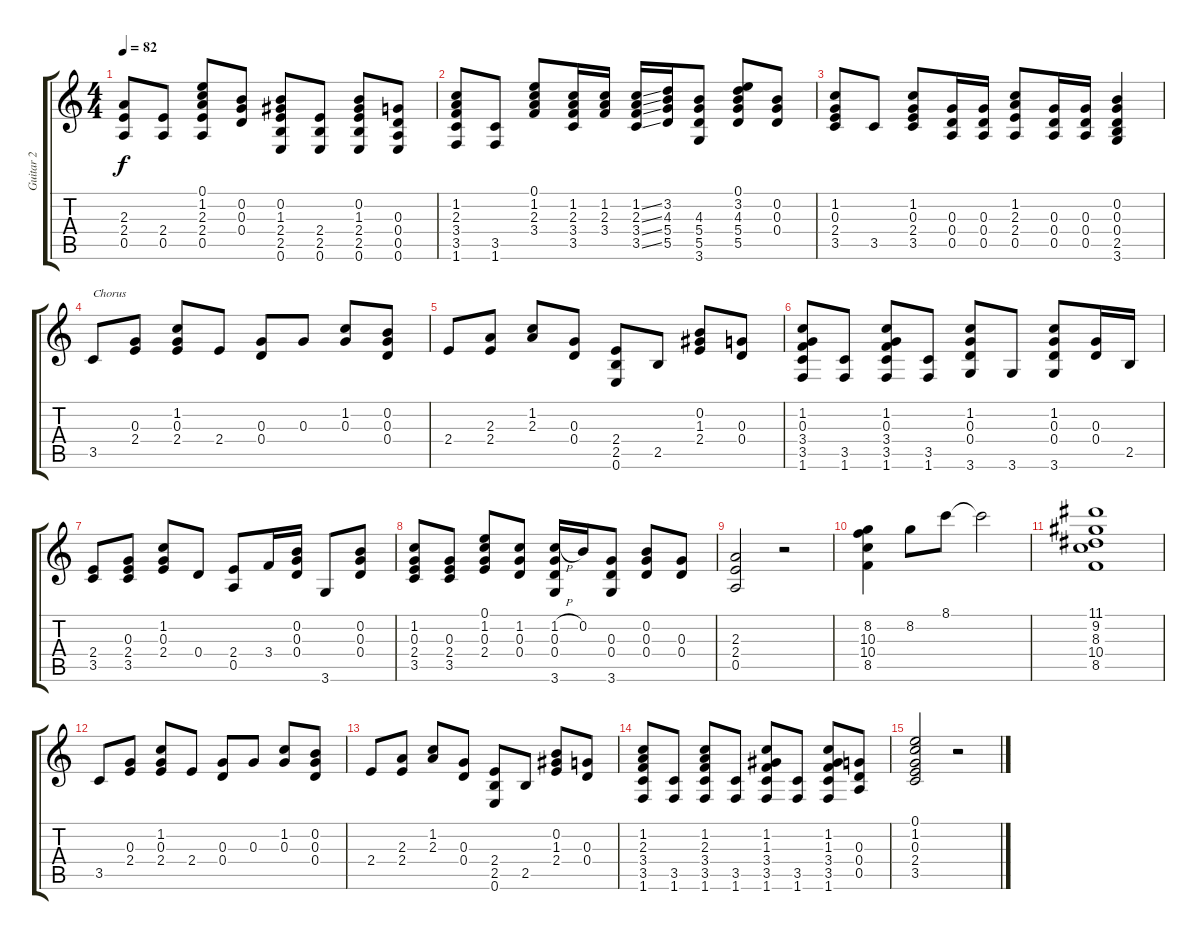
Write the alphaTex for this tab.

\track ("Guitar 2" "Guitar 2") {instrument acousticguitarsteel}
\staff {score tabs}
\tuning (E4 B3 G3 D3 A2 E2) {hide}
\ts (4 4)
\tempo 82
\clef g2
\ks c
(2.3 2.4 0.5).8{dy f} (2.4 0.5).8 (0.1 1.2 2.3 2.4 0.5).8 (0.2 0.3 0.4).8 (0.2 1.3 2.4 2.5 0.6).8 (2.4 2.5 0.6).8 (0.2 1.3 2.4 2.5 0.6).8 (0.3 0.4 0.5 0.6).8 |
(1.2 2.3 3.4 3.5 1.6).8 (3.5 1.6).8 (0.1 1.2 2.3 3.4).8 (1.2 2.3 3.4 3.5).16 (1.2 2.3 3.4).16 (1.2{ss} 2.3{ss} 3.4{ss} 3.5{ss}).16 (3.2 4.3 5.4 5.5).16 (4.3 5.4 5.5 3.6).8 (0.1 3.2 4.3 5.4 5.5).8 (0.2 0.3 0.4).8 |
(1.2 0.3 2.4 3.5).8 3.5.8 (1.2 0.3 2.4 3.5).8 (0.3 0.4 0.5).16 (0.3 0.4 0.5).16 (1.2 2.3 2.4 0.5).8 (0.3 0.4 0.5).16 (0.3 0.4 0.5).16 (0.2 0.3 0.4 2.5 3.6).4 |
3.5.8{txt "Chorus"} (0.3 2.4).8 (1.2 0.3 2.4).8 2.4.8 (0.3 0.4).8 0.3.8 (1.2 0.3).8 (0.2 0.3 0.4).8 |
2.4.8 (2.3 2.4).8 (1.2 2.3).8 (0.3 0.4).8 (2.4 2.5 0.6).8 2.5.8 (0.2 1.3 2.4).8 (0.3 0.4).8 |
(1.2 0.3 3.4 3.5 1.6).8 (3.5 1.6).8 (1.2 0.3 3.4 3.5 1.6).8 (3.5 1.6).8 (1.2 0.3 0.4 3.6).8 3.6.8 (1.2 0.3 0.4 3.6).8 (0.3 0.4).16 2.5.16 |
(2.4 3.5).8 (0.3 2.4 3.5).8 (1.2 0.3 2.4).8 0.4.8 (2.4 0.5).8 3.4.16 (0.2 0.3 0.4).16 3.6.8 (0.2 0.3 0.4).8 |
(1.2 0.3 2.4 3.5).8 (0.3 2.4 3.5).8 (0.1 1.2 0.3 2.4).8 (1.2 0.3 0.4).8 (1.2{h} 0.3 0.4 3.6).16 0.2.16 (0.3 0.4 3.6).8 (0.2 0.3 0.4).8 (0.3 0.4).8 |
(2.3 2.4 0.5).2 r.2 |
(8.2 10.3 10.4 8.5).4 8.2.8 8.1.8 8.1{t}.2 |
(11.1 9.2 8.3 10.4 8.5).1 |
3.5.8 (0.3 2.4).8 (1.2 0.3 2.4).8 2.4.8 (0.3 0.4).8 0.3.8 (1.2 0.3).8 (0.2 0.3 0.4).8 |
2.4.8 (2.3 2.4).8 (1.2 2.3).8 (0.3 0.4).8 (2.4 2.5 0.6).8 2.5.8 (0.2 1.3 2.4).8 (0.3 0.4).8 |
(1.2 2.3 3.4 3.5 1.6).8 (3.5 1.6).8 (1.2 2.3 3.4 3.5 1.6).8 (3.5 1.6).8 (1.2 1.3 3.4 3.5 1.6).8 (3.5 1.6).8 (1.2 1.3 3.4 3.5 1.6).8 (0.3 0.4 0.5).8 |
(0.1 1.2 0.3 2.4 3.5).2 r.2
